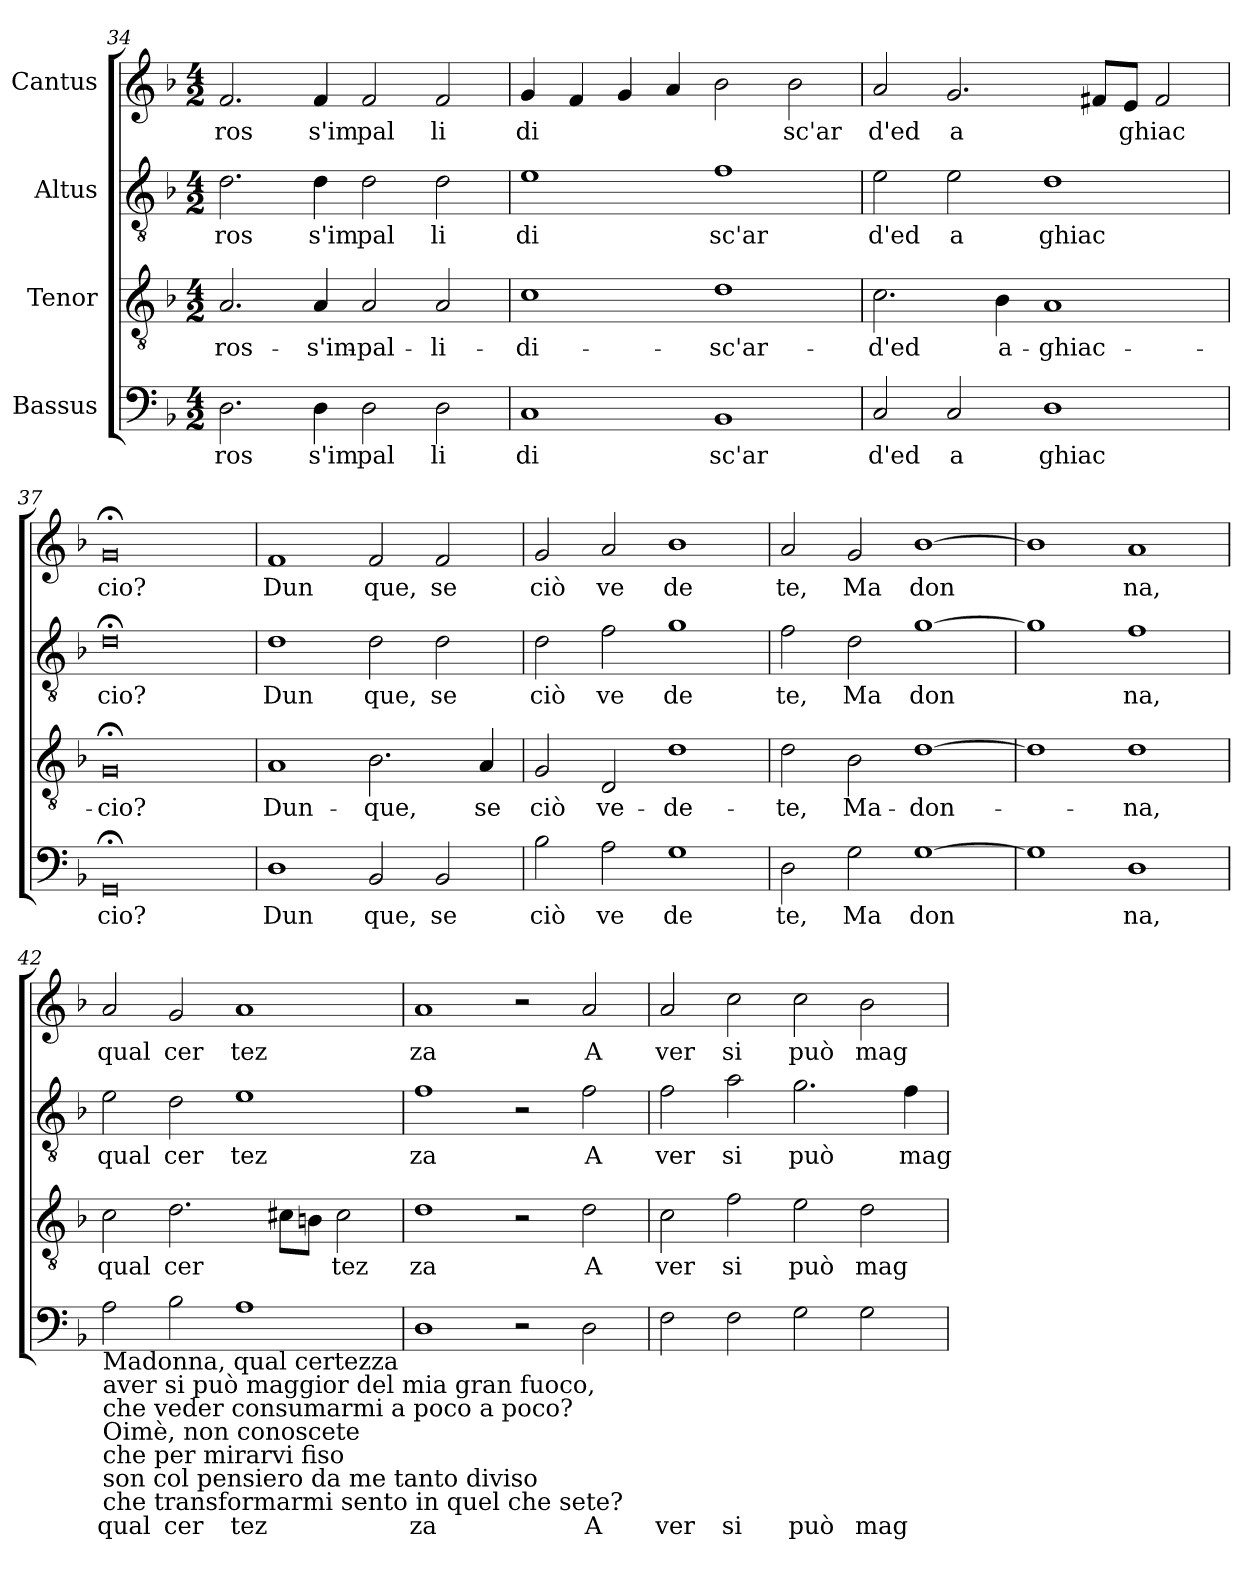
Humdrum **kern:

**kern	**text	**kern	**text	**kern	**text	**kern	**text
*part4	*part4	*part3	*part3	*part2	*part2	*part1	*part1
*staff4	*staff4	*staff3	*staff3	*staff2	*staff2	*staff1	*staff1
*I"Bassus	*	*I"Tenor	*	*I"Altus	*	*I"Cantus	*
!!LO:PB:g=z
*clefF4	*	*clefGv2	*	*clefGv2	*	*clefG2	*
*k[b-]	*	*k[b-]	*	*k[b-]	*	*k[b-]	*
*M4/2	*	*M4/2	*	*M4/2	*	*M4/2	*
=34	=34	=34	=34	=34	=34	=34	=34
!	!LO:LY:b	!	!LO:LY:b	!	!LO:LY:b	!	!LO:LY:b
2.D\	ros	2.A/	ros-	2.d\	-ros	2.f/	-ros
!	!LO:LY:b	!	!LO:LY:b	!	!LO:LY:b	!	!LO:LY:b
4D\	s'im	4A/	-s'im-	4d\	s'im	4f/	s'im
!	!LO:LY:b	!	!LO:LY:b	!	!LO:LY:b	!	!LO:LY:b
2D\	pal	2A/	-pal-	2d\	pal	2f/	pal
!	!LO:LY:b	!	!LO:LY:b	!	!LO:LY:b	!	!LO:LY:b
2D\	li	2A/	-li-	2d\	li	2f/	li
=35	=35	=35	=35	=35	=35	=35	=35
!	!LO:LY:b	!	!LO:LY:b	!	!LO:LY:b	!	!LO:LY:b
1C	di	1c	-di-	1e	di	4g/	di
.	.	.	.	.	.	4f/	.
.	.	.	.	.	.	4g/	.
.	.	.	.	.	.	4a/	.
!	!LO:LY:b	!	!LO:LY:b	!	!LO:LY:b	!	!
1BB-	sc'ar	1d	-sc'ar-	1f	sc'ar	2b-\	.
!	!	!	!	!	!	!	!LO:LY:b
.	.	.	.	.	.	2b-\	sc'ar
=36	=36	=36	=36	=36	=36	=36	=36
!	!LO:LY:b	!	!LO:LY:b	!	!LO:LY:b	!	!LO:LY:b
2C/	d'ed	2.c\	-d'ed	2e\	d'ed	2a/	d'ed
!	!LO:LY:b	!	!	!	!LO:LY:b	!	!LO:LY:b
2C/	a	.	.	2e\	a	2.g/	a
!	!	!	!LO:LY:b	!	!	!	!
.	.	4B-\	a-	.	.	.	.
!	!LO:LY:b	!	!LO:LY:b	!	!LO:LY:b	!	!
1D	ghiac	1A	-ghiac-	1d	ghiac	.	.
.	.	.	.	.	.	8f#XL	.
!	!	!	!	!	!	!	!LO:LY:b
.	.	.	.	.	.	8eJ	ghiac
.	.	.	.	.	.	2f#/	.
=37	=37	=37	=37	=37	=37	=37	=37
!	!LO:LY:b	!	!LO:LY:b	!	!LO:LY:b	!	!LO:LY:b
0GG;	cio?	0G;	-cio?	0d;<	cio?	0g;	cio?
=38	=38	=38	=38	=38	=38	=38	=38
!	!LO:LY:b	!	!LO:LY:b	!	!LO:LY:b	!	!LO:LY:b
1D	Dun	1A	Dun-	1d	Dun	1f	Dun
!	!LO:LY:b	!	!LO:LY:b	!	!LO:LY:b	!	!LO:LY:b
2BB-/	que,	2.B-\	-que,	2d\	que,	2f/	que,
!	!LO:LY:b	!	!	!	!LO:LY:b	!	!LO:LY:b
2BB-/	se	.	.	2d\	se	2f/	se
!	!	!	!LO:LY:b	!	!	!	!
.	.	4A/	se	.	.	.	.
=39	=39	=39	=39	=39	=39	=39	=39
!	!LO:LY:b	!	!LO:LY:b	!	!LO:LY:b	!	!LO:LY:b
2B-\	ciò	2G/	ciò	2d\	ciò	2g/	ciò
!	!LO:LY:b	!	!LO:LY:b	!	!LO:LY:b	!	!LO:LY:b
2A\	ve	2D/	ve-	2f\	ve	2a/	ve
!	!LO:LY:b	!	!LO:LY:b	!	!LO:LY:b	!	!LO:LY:b
1G	de	1d	-de-	1g	de	1b-	de
=40	=40	=40	=40	=40	=40	=40	=40
!	!LO:LY:b	!	!LO:LY:b	!	!LO:LY:b	!	!LO:LY:b
2D\	te,	2d\	-te,	2f\	te,	2a/	te,
!	!LO:LY:b	!	!LO:LY:b	!	!LO:LY:b	!	!LO:LY:b
2G\	Ma	2B-\	Ma-	2d\	Ma	2g/	Ma
!	!LO:LY:b	!	!LO:LY:b	!	!LO:LY:b	!	!LO:LY:b
[1G	don	[1d	-don-	[1g	don	[1b-	don
!!LO:LB:g=z
=41	=41	=41	=41	=41	=41	=41	=41
1G]	.	1d]	.	1g]	.	1b-]	.
!	!LO:LY:b	!	!LO:LY:b	!	!LO:LY:b	!	!LO:LY:b
1D	na,	1d	-na,	1f	na,	1a	na,
=42	=42	=42	=42	=42	=42	=42	=42
!LO:TX:b:t=Madonna, qual certezza\naver si può maggior del mia gran fuoco,\nche veder consumarmi a poco a poco?\nOimè, non conoscete\nche per mirarvi fiso\nson col pensiero da me tanto diviso\nche transformarmi sento in quel che sete?	!	!	!	!	!	!	!
!	!LO:LY:b	!	!LO:LY:b	!	!LO:LY:b	!	!LO:LY:b
2A\	qual	2c\	qual	2e\	qual	2a/	qual
!	!LO:LY:b	!	!LO:LY:b	!	!LO:LY:b	!	!LO:LY:b
2B-\	cer	2.d\	cer	2d\	cer	2g/	cer
!	!LO:LY:b	!	!	!	!LO:LY:b	!	!LO:LY:b
1A	tez	.	.	1e	tez	1a	tez
.	.	8c#XL	.	.	.	.	.
.	.	8BnJ	.	.	.	.	.
!	!	!	!LO:LY:b	!	!	!	!
.	.	2c#\	tez	.	.	.	.
=43	=43	=43	=43	=43	=43	=43	=43
!	!LO:LY:b	!	!LO:LY:b	!	!LO:LY:b	!	!LO:LY:b
1D	za	1d	za	1f	za	1a	za
2r	.	2r	.	2r	.	2r	.
!	!LO:LY:b	!	!LO:LY:b	!	!LO:LY:b	!	!LO:LY:b
2D\	A	2d\	A	2f\	A	2a/	A
=44	=44	=44	=44	=44	=44	=44	=44
!	!LO:LY:b	!	!LO:LY:b	!	!LO:LY:b	!	!LO:LY:b
2F\	ver	2c\	ver	2f\	ver	2a/	ver
!	!LO:LY:b	!	!LO:LY:b	!	!LO:LY:b	!	!LO:LY:b
2F\	si	2f\	si	2a\	si	2cc\	si
!	!LO:LY:b	!	!LO:LY:b	!	!LO:LY:b	!	!LO:LY:b
2G\	può	2e\	può	2.g\	può	2cc\	può
!	!LO:LY:b	!	!LO:LY:b	!	!	!	!LO:LY:b
2G\	mag	2d\	mag	.	.	2b-\	mag
!	!	!	!	!	!LO:LY:b	!	!
.	.	.	.	4f\	mag	.	.
=	=	=	=	=	=	=	=
*-	*-	*-	*-	*-	*-	*-	*-
